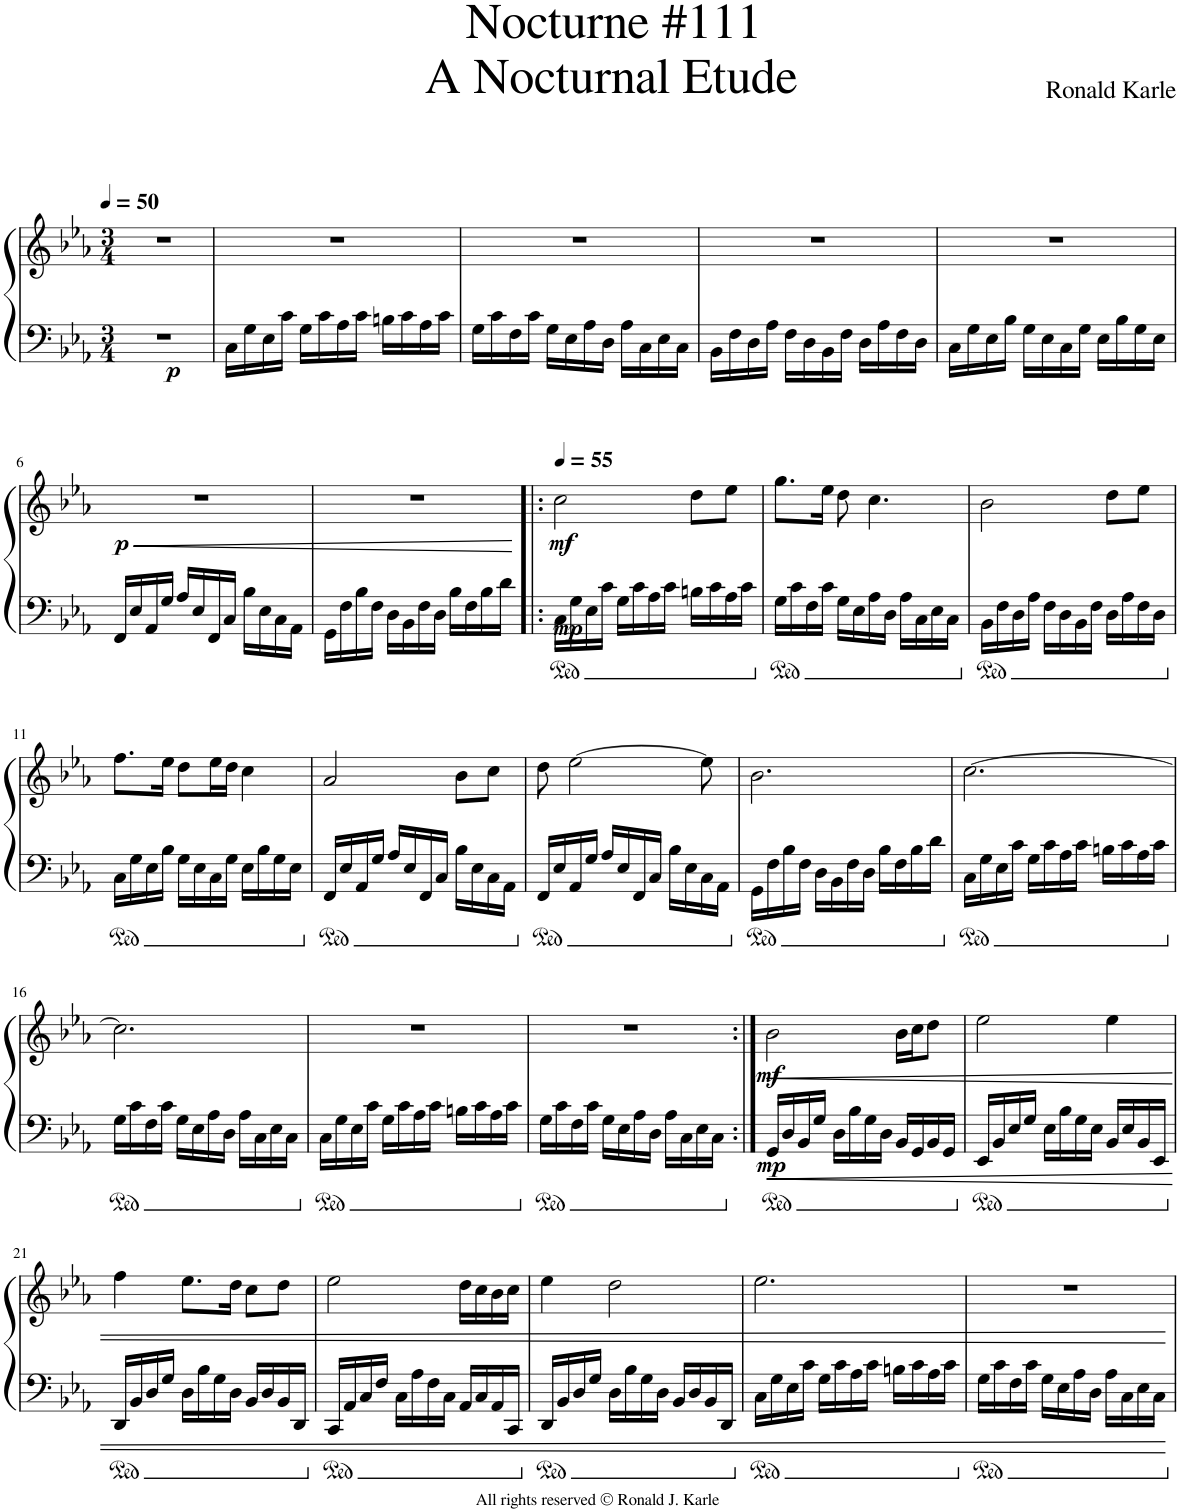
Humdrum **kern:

**kern	**kern	**dynam
*part1	*part1	*part1
*staff2	*staff1	*staff1/2
*I"Piano	*	*
*I'Pno.	*	*
*clefF4	*clefG2	*
*k[b-e-a-]	*k[b-e-a-]	*
*M3/4	*M3/4	*
*MM50	*MM50	*
=1	=1	=1
!	!	!LO:DY:b=2
2.r	2.r	p
=2	=2	=2
16C\LL	2.r	.
16G\	.	.
16E-\	.	.
16c\JJ	.	.
16G\LL	.	.
16c\	.	.
16A-\	.	.
16c\JJ	.	.
16Bn\LL	.	.
16c\	.	.
16A-\	.	.
16c\JJ	.	.
=3	=3	=3
16G\LL	2.r	.
16c\	.	.
16F\	.	.
16c\JJ	.	.
16G\LL	.	.
16E-\	.	.
16A-\	.	.
16D\JJ	.	.
16A-\LL	.	.
16C\	.	.
16E-\	.	.
16C\JJ	.	.
=4	=4	=4
16BB-\LL	2.r	.
16F\	.	.
16D\	.	.
16A-\JJ	.	.
16F\LL	.	.
16D\	.	.
16BB-\	.	.
16F\JJ	.	.
16D\LL	.	.
16A-\	.	.
16F\	.	.
16D\JJ	.	.
=5	=5	=5
16C\LL	2.r	.
16G\	.	.
16E-\	.	.
16B-\JJ	.	.
16G\LL	.	.
16E-\	.	.
16C\	.	.
16G\JJ	.	.
16E-\LL	.	.
16B-\	.	.
16G\	.	.
16E-\JJ	.	.
!!LO:LB:g=z
=6	=6	=6
!	!	!LO:HP:b
!	!	!LO:DY:n=1:b
16FF/LL	2.r	< p
16E-/	.	.
16AA-/	.	.
16G/JJ	.	.
16A-/LL	.	.
16E-/	.	.
16FF/	.	.
16C/JJ	.	.
16B-\LL	.	.
16E-\	.	.
16C\	.	.
16AA-\JJ	.	.
=7	=7	=7
16GG\LL	2.r	.
16F\	.	.
16B-\	.	.
16F\JJ	.	.
16D\LL	.	.
16BB-\	.	.
16F\	.	.
16D\JJ	.	.
16B-\LL	.	.
16F\	.	.
16B-\	.	.
16d\JJ	.	.
.	.	[
=8!|:	=8!|:	=8!|:
*	*MM55	*
!	!	!LO:DY:b=2
!	!	!LO:DY:n=1:b
16C\LL	2cc\	mp mf
16G\	.	.
16E-\	.	.
16c\JJ	.	.
16G\LL	.	.
16c\	.	.
16A-\	.	.
16c\JJ	.	.
16Bn\LL	8dd\L	.
16c\	.	.
16A-\	8ee-\J	.
16c\JJ	.	.
=9	=9	=9
16G\LL	8.gg\L	.
16c\	.	.
16F\	.	.
16c\JJ	16ee-\Jk	.
16G\LL	8dd\	.
16E-\	.	.
16A-\	4.cc\	.
16D\JJ	.	.
16A-\LL	.	.
16C\	.	.
16E-\	.	.
16C\JJ	.	.
=10	=10	=10
16BB-\LL	2b-\	.
16F\	.	.
16D\	.	.
16A-\JJ	.	.
16F\LL	.	.
16D\	.	.
16BB-\	.	.
16F\JJ	.	.
16D\LL	8dd\L	.
16A-\	.	.
16F\	8ee-\J	.
16D\JJ	.	.
!!LO:LB:g=z
=11	=11	=11
16C\LL	8.ff\L	.
16G\	.	.
16E-\	.	.
16B-\JJ	16ee-\Jk	.
16G\LL	8dd\L	.
16E-\	.	.
16C\	16ee-\L	.
16G\JJ	16dd\JJ	.
16E-\LL	4cc\	.
16B-\	.	.
16G\	.	.
16E-\JJ	.	.
=12	=12	=12
16FF/LL	2a-/	.
16E-/	.	.
16AA-/	.	.
16G/JJ	.	.
16A-/LL	.	.
16E-/	.	.
16FF/	.	.
16C/JJ	.	.
16B-\LL	8b-\L	.
16E-\	.	.
16C\	8cc\J	.
16AA-\JJ	.	.
=13	=13	=13
16FF/LL	8dd\	.
16E-/	.	.
16AA-/	[2ee-\	.
16G/JJ	.	.
16A-/LL	.	.
16E-/	.	.
16FF/	.	.
16C/JJ	.	.
16B-\LL	.	.
16E-\	.	.
16C\	8ee-\]	.
16AA-\JJ	.	.
=14	=14	=14
16GG\LL	2.b-\	.
16F\	.	.
16B-\	.	.
16F\JJ	.	.
16D\LL	.	.
16BB-\	.	.
16F\	.	.
16D\JJ	.	.
16B-\LL	.	.
16F\	.	.
16B-\	.	.
16d\JJ	.	.
=15	=15	=15
16C\LL	[2.cc\	.
16G\	.	.
16E-\	.	.
16c\JJ	.	.
16G\LL	.	.
16c\	.	.
16A-\	.	.
16c\JJ	.	.
16Bn\LL	.	.
16c\	.	.
16A-\	.	.
16c\JJ	.	.
!!LO:LB:g=z
=16	=16	=16
16G\LL	2.cc\]	.
16c\	.	.
16F\	.	.
16c\JJ	.	.
16G\LL	.	.
16E-\	.	.
16A-\	.	.
16D\JJ	.	.
16A-\LL	.	.
16C\	.	.
16E-\	.	.
16C\JJ	.	.
=17	=17	=17
16C\LL	2.r	.
16G\	.	.
16E-\	.	.
16c\JJ	.	.
16G\LL	.	.
16c\	.	.
16A-\	.	.
16c\JJ	.	.
16Bn\LL	.	.
16c\	.	.
16A-\	.	.
16c\JJ	.	.
=18	=18	=18
16G\LL	2.r	.
16c\	.	.
16F\	.	.
16c\JJ	.	.
16G\LL	.	.
16E-\	.	.
16A-\	.	.
16D\JJ	.	.
16A-\LL	.	.
16C\	.	.
16E-\	.	.
16C\JJ	.	.
=19:|!	=19:|!	=19:|!
!	!	!LO:HP:b
!	!	!LO:DY:n=1:b=2
!	!	!LO:DY:n=2:b
16GG/LL	2b-\	< mp mf
16D/	.	.
16BB-/	.	.
16G/JJ	.	.
16D\LL	.	.
16B-\	.	.
16G\	.	.
16D\JJ	.	.
16BB-/LL	16b-\LL	.
16GG/	16cc\J	.
16BB-/	8dd\J	.
16GG/JJ	.	.
=20	=20	=20
16EE-/LL	2ee-\	.
16BB-/	.	.
16E-/	.	.
16G/JJ	.	.
16E-\LL	.	.
16B-\	.	.
16G\	.	.
16E-\JJ	.	.
16BB-/LL	4ee-\	.
16E-/	.	.
16BB-/	.	.
16EE-/JJ	.	.
!!LO:LB:g=z
=21	=21	=21
16DD/LL	4ff\	.
16BB-/	.	.
16D/	.	.
16G/JJ	.	.
16D\LL	8.ee-\L	.
16B-\	.	.
16G\	.	.
16D\JJ	16dd\Jk	.
16BB-/LL	8cc\L	.
16D/	.	.
16BB-/	8dd\J	.
16DD/JJ	.	.
=22	=22	=22
16CC/LL	2ee-\	.
16AA-/	.	.
16C/	.	.
16F/JJ	.	.
16C\LL	.	.
16A-\	.	.
16F\	.	.
16C\JJ	.	.
16AA-/LL	16dd\LL	.
16C/	16cc\	.
16AA-/	16b-\	.
16CC/JJ	16cc\JJ	.
=23	=23	=23
16DD/LL	4ee-\	.
16BB-/	.	.
16D/	.	.
16G/JJ	.	.
16D\LL	2dd\	.
16B-\	.	.
16G\	.	.
16D\JJ	.	.
16BB-/LL	.	.
16D/	.	.
16BB-/	.	.
16DD/JJ	.	.
=24	=24	=24
16C\LL	2.ee-\	.
16G\	.	.
16E-\	.	.
16c\JJ	.	.
16G\LL	.	.
16c\	.	.
16A-\	.	.
16c\JJ	.	.
16Bn\LL	.	.
16c\	.	.
16A-\	.	.
16c\JJ	.	.
=25	=25	=25
16G\LL	2.r	.
16c\	.	.
16F\	.	.
16c\JJ	.	.
16G\LL	.	.
16E-\	.	.
16A-\	.	.
16D\JJ	.	.
16A-\LL	.	.
16C\	.	.
16E-\	.	.
16C\JJ	.	.
.	.	[
=	=	=
*-	*-	*-
